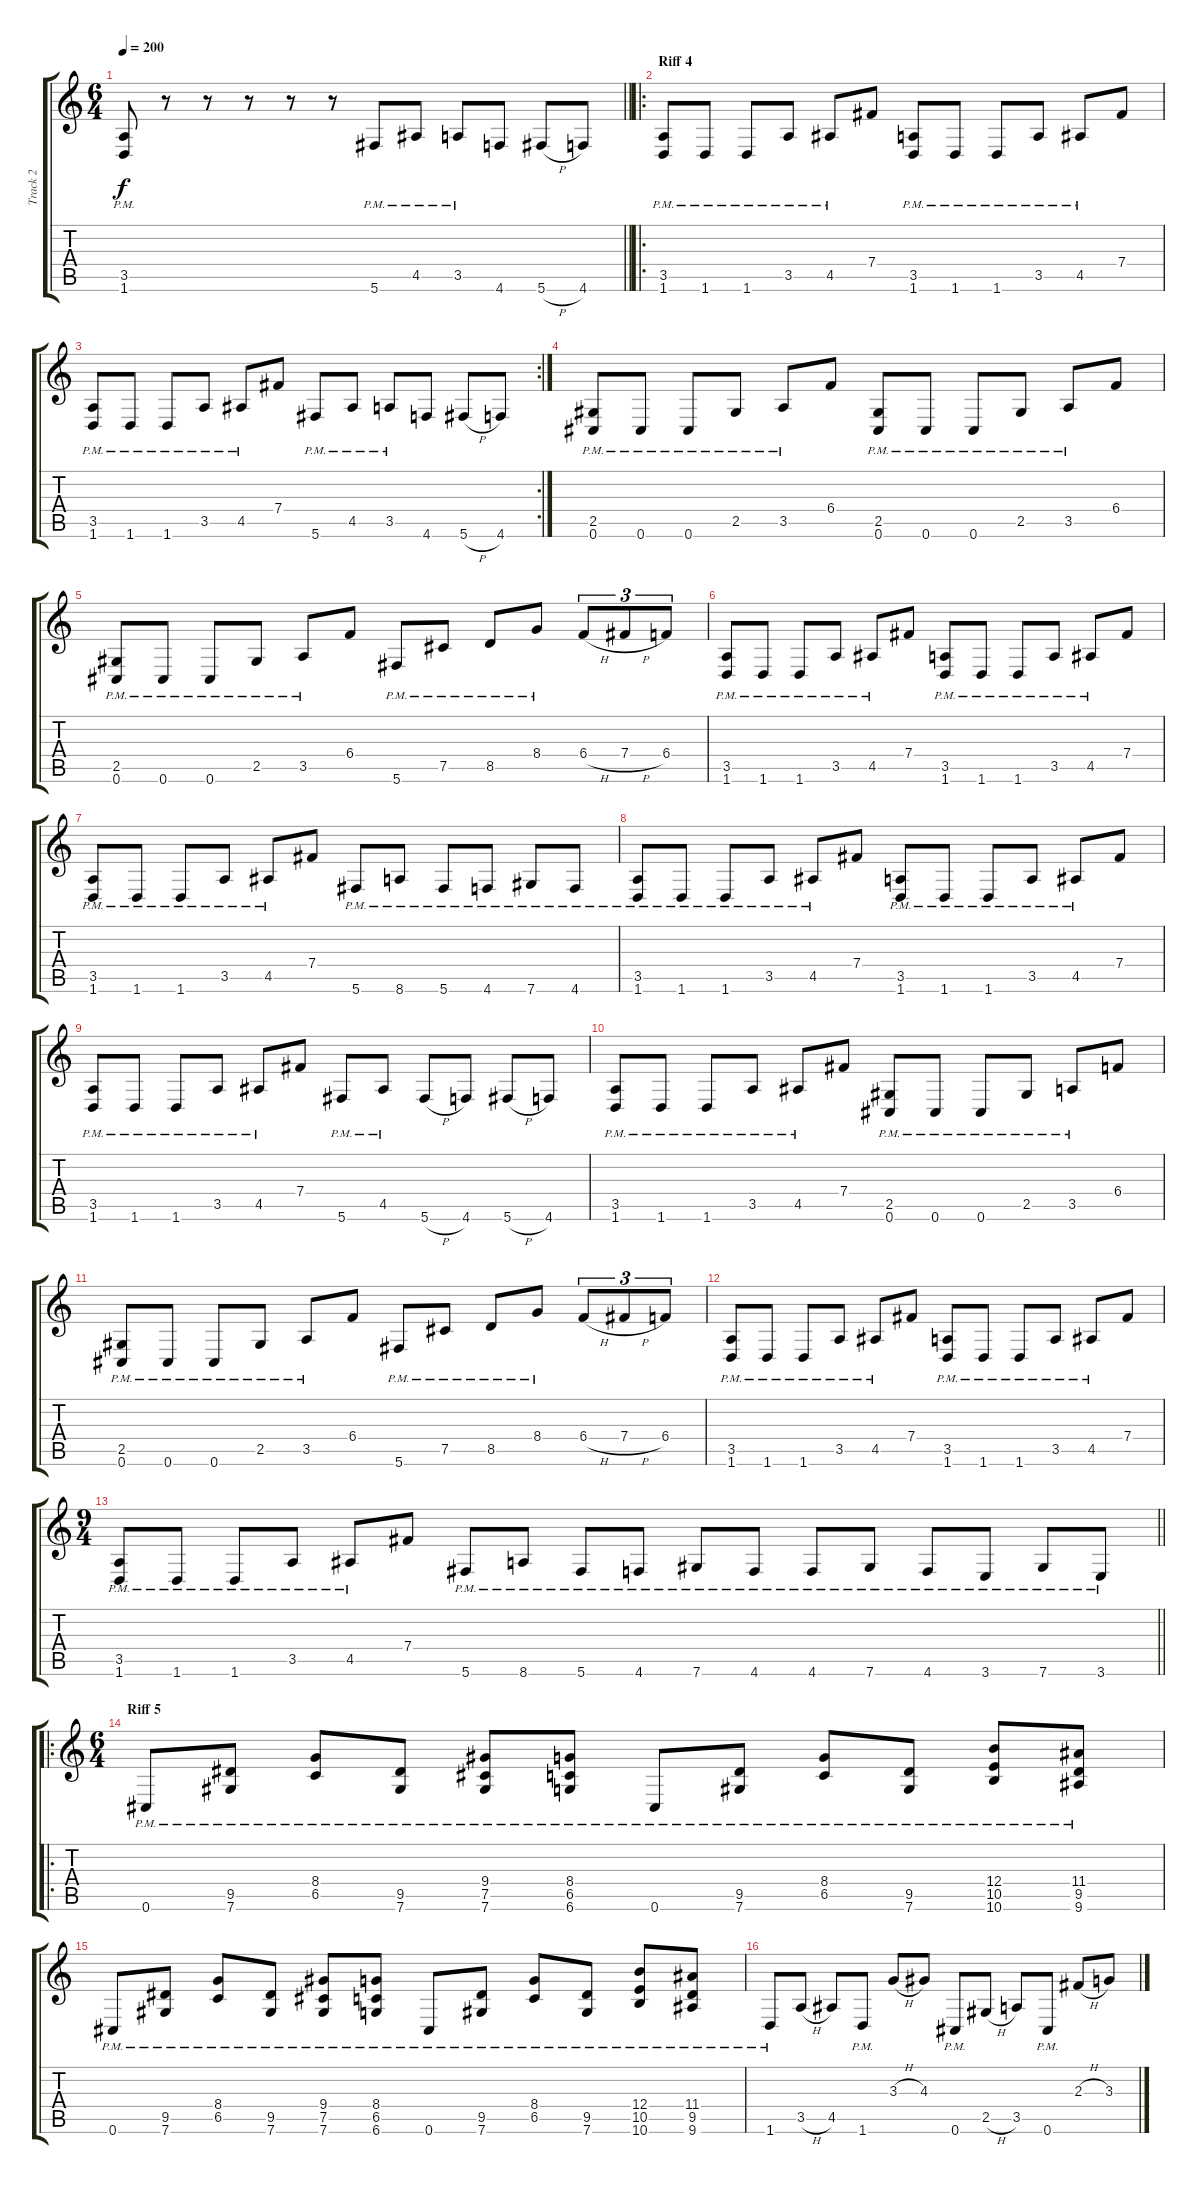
\track ("Track 2" "Track 2") {instrument distortionguitar}
\staff {score tabs}
\tuning (Db4 Ab3 E3 B2 Gb2 Db2) {hide}
\ts (6 4)
\tempo 200
\clef g2
\barLineRight lightlight
\ks c
(3.5{pm} 1.6{pm}).8{dy f} r.8 r.8 r.8 r.8 r.8 5.6{pm}.8 4.5{pm}.8 3.5{pm}.8 4.6.8 5.6{h}.8 4.6.8 |
\ro
\section ("" "Riff 4")
(3.5{pm} 1.6{pm}).8 1.6{pm}.8 1.6{pm}.8 3.5{pm}.8 4.5{pm}.8 7.4.8 (3.5{pm} 1.6{pm}).8 1.6{pm}.8 1.6{pm}.8 3.5{pm}.8 4.5{pm}.8 7.4.8 |
\rc 2
(3.5{pm} 1.6{pm}).8 1.6{pm}.8 1.6{pm}.8 3.5{pm}.8 4.5{pm}.8 7.4.8 5.6{pm}.8 4.5{pm}.8 3.5{pm}.8 4.6.8 5.6{h}.8 4.6.8 |
(2.5{pm} 0.6{pm}).8 0.6{pm}.8 0.6{pm}.8 2.5{pm}.8 3.5{pm}.8 6.4.8 (2.5{pm} 0.6{pm}).8 0.6{pm}.8 0.6{pm}.8 2.5{pm}.8 3.5{pm}.8 6.4.8 |
(2.5{pm} 0.6{pm}).8 0.6{pm}.8 0.6{pm}.8 2.5{pm}.8 3.5{pm}.8 6.4.8 5.6{pm}.8 7.5{pm}.8 8.5{pm}.8 8.4{pm}.8 6.4{h}.8{tu (3 2)} 7.4{h}.8{tu (3 2)} 6.4.8{tu (3 2)} |
(3.5{pm} 1.6{pm}).8 1.6{pm}.8 1.6{pm}.8 3.5{pm}.8 4.5{pm}.8 7.4.8 (3.5{pm} 1.6{pm}).8 1.6{pm}.8 1.6{pm}.8 3.5{pm}.8 4.5{pm}.8 7.4.8 |
(3.5{pm} 1.6{pm}).8 1.6{pm}.8 1.6{pm}.8 3.5{pm}.8 4.5{pm}.8 7.4.8 5.6{pm}.8 8.6{pm}.8 5.6{pm}.8 4.6{pm}.8 7.6{pm}.8 4.6{pm}.8 |
(3.5{pm} 1.6{pm}).8 1.6{pm}.8 1.6{pm}.8 3.5{pm}.8 4.5{pm}.8 7.4.8 (3.5{pm} 1.6{pm}).8 1.6{pm}.8 1.6{pm}.8 3.5{pm}.8 4.5{pm}.8 7.4.8 |
(3.5{pm} 1.6{pm}).8 1.6{pm}.8 1.6{pm}.8 3.5{pm}.8 4.5{pm}.8 7.4.8 5.6{pm}.8 4.5{pm}.8 5.6{h}.8 4.6.8 5.6{h}.8 4.6.8 |
(3.5{pm} 1.6{pm}).8 1.6{pm}.8 1.6{pm}.8 3.5{pm}.8 4.5{pm}.8 7.4.8 (2.5{pm} 0.6{pm}).8 0.6{pm}.8 0.6{pm}.8 2.5{pm}.8 3.5{pm}.8 6.4.8 |
(2.5{pm} 0.6{pm}).8 0.6{pm}.8 0.6{pm}.8 2.5{pm}.8 3.5{pm}.8 6.4.8 5.6{pm}.8 7.5{pm}.8 8.5{pm}.8 8.4{pm}.8 6.4{h}.8{tu (3 2)} 7.4{h}.8{tu (3 2)} 6.4.8{tu (3 2)} |
(3.5{pm} 1.6{pm}).8 1.6{pm}.8 1.6{pm}.8 3.5{pm}.8 4.5{pm}.8 7.4.8 (3.5{pm} 1.6{pm}).8 1.6{pm}.8 1.6{pm}.8 3.5{pm}.8 4.5{pm}.8 7.4.8 |
\ts (9 4)
\barLineRight lightlight
(3.5{pm} 1.6{pm}).8 1.6{pm}.8 1.6{pm}.8 3.5{pm}.8 4.5{pm}.8 7.4.8 5.6{pm}.8 8.6{pm}.8 5.6{pm}.8 4.6{pm}.8 7.6{pm}.8 4.6{pm}.8 4.6{pm}.8 7.6{pm}.8 4.6{pm}.8 3.6{pm}.8 7.6{pm}.8 3.6{pm}.8 |
\ro
\ts (6 4)
\section ("" "Riff 5")
0.6{pm}.8 (9.5{pm} 7.6{pm}).8 (8.4{pm} 6.5{pm}).8 (9.5{pm} 7.6{pm}).8 (9.4{pm} 7.5{pm} 7.6{pm}).8 (8.4{pm} 6.5{pm} 6.6{pm}).8 0.6{pm}.8 (9.5{pm} 7.6{pm}).8 (8.4{pm} 6.5{pm}).8 (9.5{pm} 7.6{pm}).8 (12.4{pm} 10.5{pm} 10.6{pm}).8 (11.4{pm} 9.5{pm} 9.6{pm}).8 |
0.6{pm}.8 (9.5{pm} 7.6{pm}).8 (8.4{pm} 6.5{pm}).8 (9.5{pm} 7.6{pm}).8 (9.4{pm} 7.5{pm} 7.6{pm}).8 (8.4{pm} 6.5{pm} 6.6{pm}).8 0.6{pm}.8 (9.5{pm} 7.6{pm}).8 (8.4{pm} 6.5{pm}).8 (9.5{pm} 7.6{pm}).8 (12.4{pm} 10.5{pm} 10.6{pm}).8 (11.4{pm} 9.5{pm} 9.6{pm}).8 |
1.6{pm}.8 3.5{h}.8 4.5.8 1.6{pm}.8 3.3{h}.8 4.3.8 0.6{pm}.8 2.5{h}.8 3.5.8 0.6{pm}.8 2.3{h}.8 3.3.8
